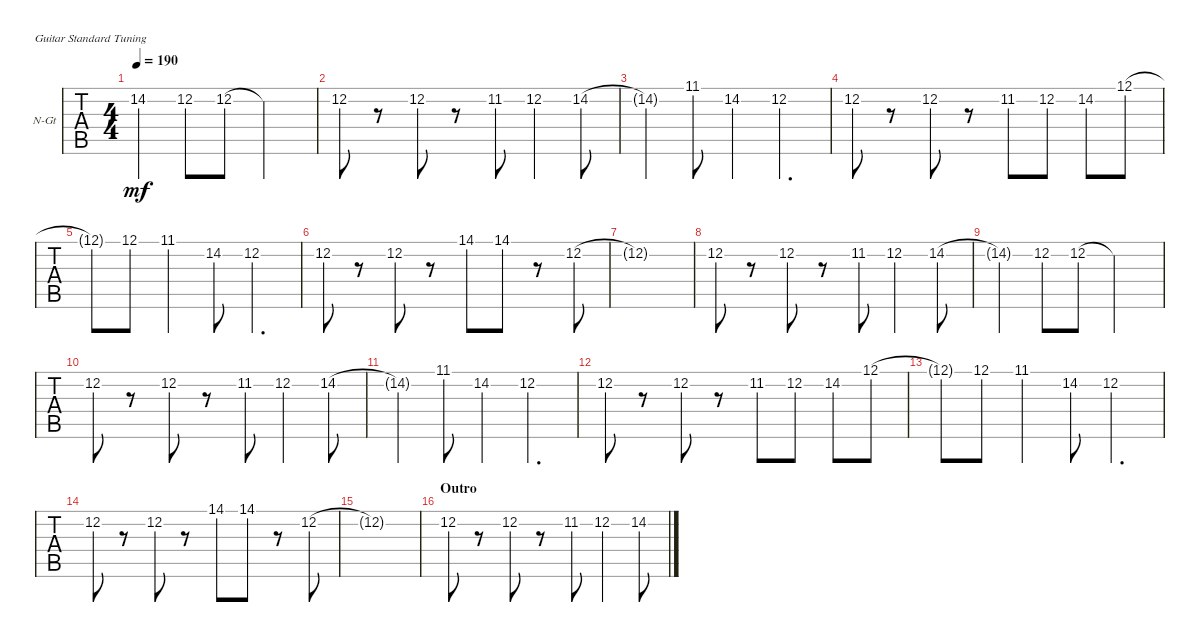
\defaultSystemsLayout 4
\bracketExtendMode groupsimilarinstruments
\firstSystemTrackNameOrientation horizontal
\otherSystemsTrackNameOrientation horizontal
\track ("Vocals" "N-Gt") {instrument acousticguitarnylon}
\staff {tabs}
\tuning (E4 B3 G3 D3 A2 E2)
\ts (4 4)
\tempo 190
\clef g2
\ks c
14.2{t}.4{dy mf} 12.2.8 12.2.8 12.2{t}.2 |
12.2.8 r.8 12.2.8 r.8 11.2.8 12.2.4 14.2.8 |
14.2{t}.4 11.1.8 14.2.4 12.2.4{d} |
12.2.8 r.8 12.2.8 r.8 11.2.8 12.2.8 14.2.8 12.1.8 |
12.1{t}.8 12.1.8 11.1.4 14.2.8 12.2.4{d} |
12.2.8 r.8 12.2.8 r.8 14.1.8 14.1.8 r.8 12.2.8 |
12.2{t}.1 |
12.2.8 r.8 12.2.8 r.8 11.2.8 12.2.4 14.2.8 |
14.2{t}.4 12.2.8 12.2.8 12.2{t}.2 |
12.2.8 r.8 12.2.8 r.8 11.2.8 12.2.4 14.2.8 |
14.2{t}.4 11.1.8 14.2.4 12.2.4{d} |
12.2.8 r.8 12.2.8 r.8 11.2.8 12.2.8 14.2.8 12.1.8 |
12.1{t}.8 12.1.8 11.1.4 14.2.8 12.2.4{d} |
12.2.8 r.8 12.2.8 r.8 14.1.8 14.1.8 r.8 12.2.8 |
12.2{t}.1 |
\section ("" "Outro")
12.2.8 r.8 12.2.8 r.8 11.2.8 12.2.4 14.2.8
